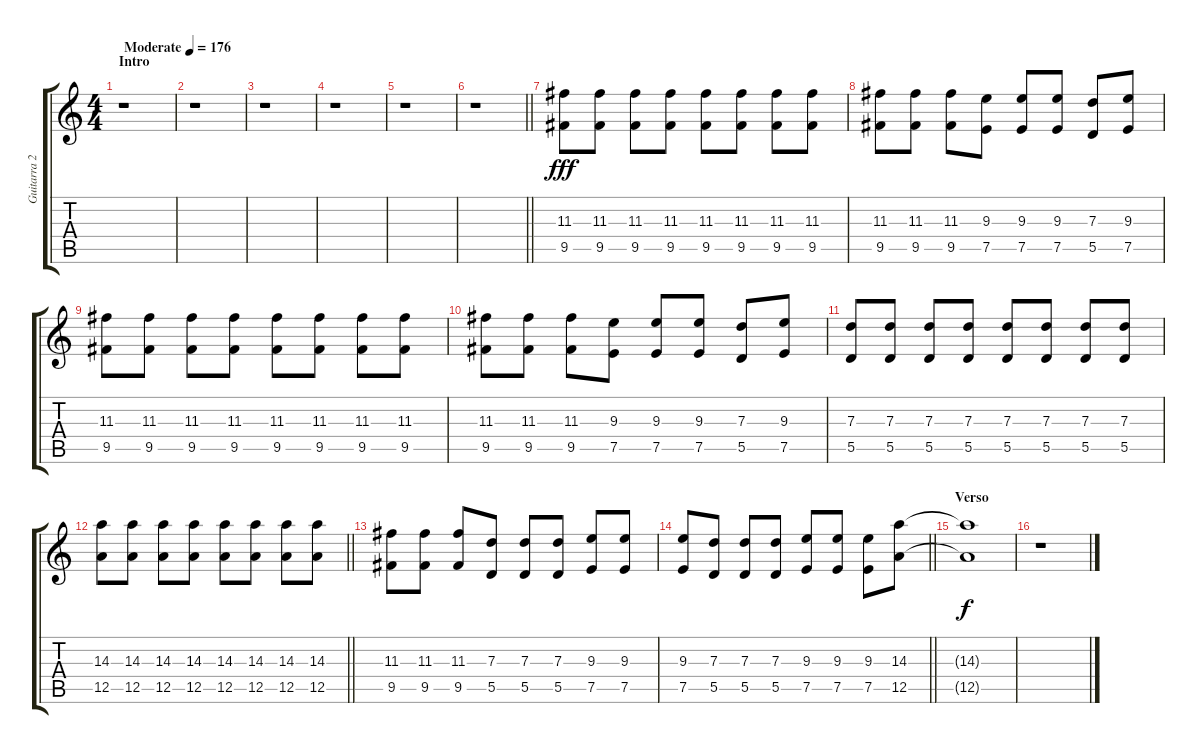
\track ("Guitarra 2" "Guitarra 2") {instrument distortionguitar}
\staff {score tabs}
\tuning (E4 B3 G3 D3 A2 D2) {hide}
\ts (4 4)
\section ("" "Intro")
\tempo (176 "Moderate")
\clef g2
\ks c
r.1{dy fff instrument distortionguitar} |
r.1 |
r.1 |
r.1 |
r.1 |
\barLineRight lightlight
r.1 |
(11.3 9.5).8 (11.3 9.5).8 (11.3 9.5).8 (11.3 9.5).8 (11.3 9.5).8 (11.3 9.5).8 (11.3 9.5).8 (11.3 9.5).8 |
(11.3 9.5).8 (11.3 9.5).8 (11.3 9.5).8 (9.3 7.5).8 (9.3 7.5).8 (9.3 7.5).8 (7.3 5.5).8 (9.3 7.5).8 |
(11.3 9.5).8 (11.3 9.5).8 (11.3 9.5).8 (11.3 9.5).8 (11.3 9.5).8 (11.3 9.5).8 (11.3 9.5).8 (11.3 9.5).8 |
(11.3 9.5).8 (11.3 9.5).8 (11.3 9.5).8 (9.3 7.5).8 (9.3 7.5).8 (9.3 7.5).8 (7.3 5.5).8 (9.3 7.5).8 |
(7.3 5.5).8 (7.3 5.5).8 (7.3 5.5).8 (7.3 5.5).8 (7.3 5.5).8 (7.3 5.5).8 (7.3 5.5).8 (7.3 5.5).8 |
\barLineRight lightlight
(14.3 12.5).8 (14.3 12.5).8 (14.3 12.5).8 (14.3 12.5).8 (14.3 12.5).8 (14.3 12.5).8 (14.3 12.5).8 (14.3 12.5).8 |
(11.3 9.5).8 (11.3 9.5).8 (11.3 9.5).8 (7.3 5.5).8 (7.3 5.5).8 (7.3 5.5).8 (9.3 7.5).8 (9.3 7.5).8 |
\barLineRight lightlight
(9.3 7.5).8 (7.3 5.5).8 (7.3 5.5).8 (7.3 5.5).8 (9.3 7.5).8 (9.3 7.5).8 (9.3 7.5).8 (14.3 12.5).8 |
\section ("" "Verso")
(14.3{t} 12.5{t}).1{dy f} |
r.1
